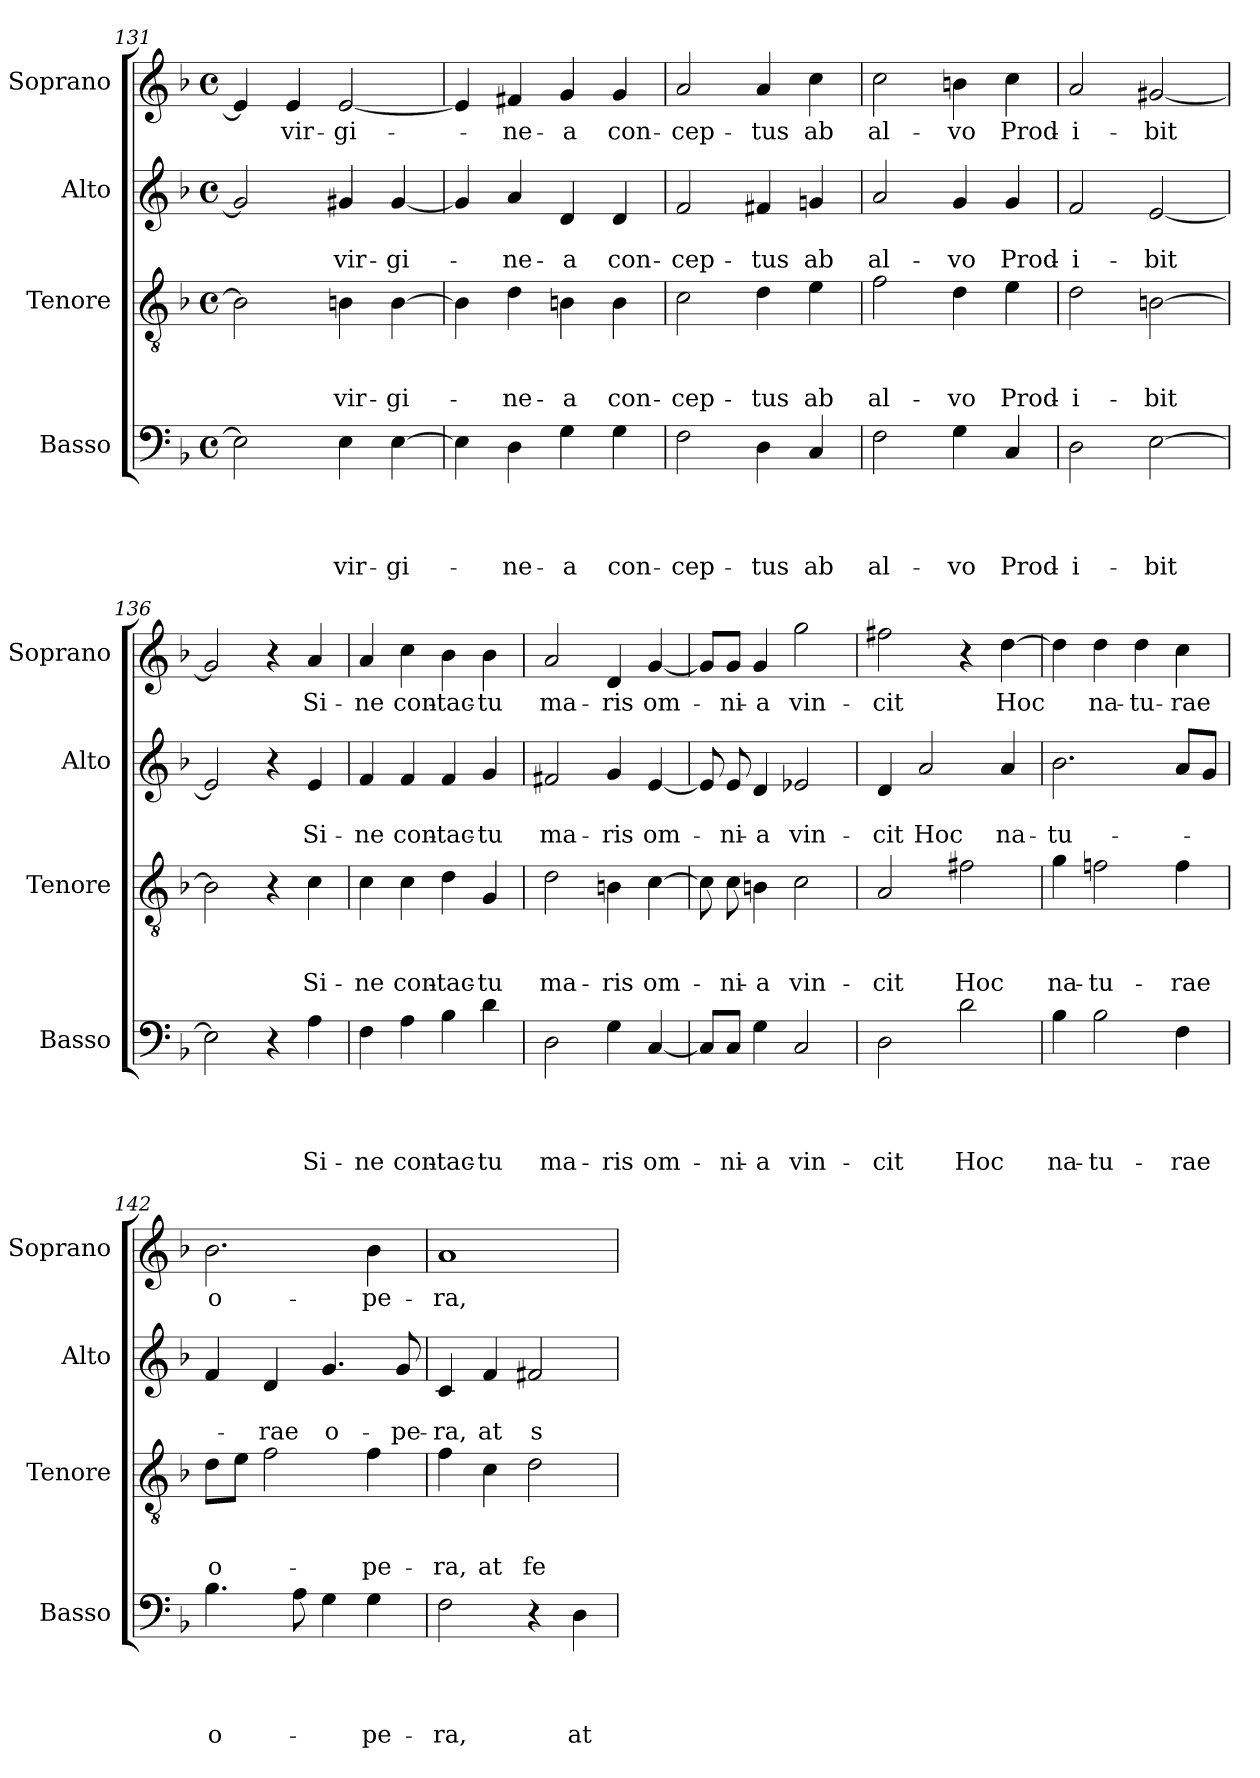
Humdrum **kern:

**kern	**text	**text	**text	**text	**kern	**text	**text	**text	**kern	**text	**text	**kern	**text
*part4	*part4	*part4	*part4	*part4	*part3	*part3	*part3	*part3	*part2	*part2	*part2	*part1	*part1
*staff4	*staff4	*staff4	*staff4	*staff4	*staff3	*staff3	*staff3	*staff3	*staff2	*staff2	*staff2	*staff1	*staff1
*I"Basso	*	*	*	*	*I"Tenore	*	*	*	*I"Alto	*	*	*I"Soprano	*
*I'Basso	*	*	*	*	*I'Tenore	*	*	*	*I'Alto	*	*	*I'Soprano	*
*clefF4	*	*	*	*	*clefGv2	*	*	*	*clefG2	*	*	*clefG2	*
*k[b-]	*	*	*	*	*k[b-]	*	*	*	*k[b-]	*	*	*k[b-]	*
*F:	*	*	*	*	*F:	*	*	*	*F:	*	*	*F:	*
*M4/4	*	*	*	*	*M4/4	*	*	*	*M4/4	*	*	*M4/4	*
*met(c)	*	*	*	*	*met(c)	*	*	*	*met(c)	*	*	*met(c)	*
=131	=131	=131	=131	=131	=131	=131	=131	=131	=131	=131	=131	=131	=131
2E\]	.	.	.	.	2B\]	.	.	.	2g#/]	.	.	4e/]	.
!	!	!	!	!	!	!	!	!	!	!	!	!	!LO:LY:b
.	.	.	.	.	.	.	.	.	.	.	.	4e/	vir-
!	!	!	!	!LO:LY:b	!	!	!	!LO:LY:b	!	!	!LO:LY:b	!	!LO:LY:b
4E\	.	.	.	vir-	4Bn\	.	.	vir-	4g#X/	.	vir-	[<2e/	-gi-
!	!	!	!	!LO:LY:b	!	!	!	!LO:LY:b	!	!	!LO:LY:b	!	!
[>4E\	.	.	.	-gi-	[>4B\	.	.	-gi-	[<4g#/	.	-gi-	.	.
=132	=132	=132	=132	=132	=132	=132	=132	=132	=132	=132	=132	=132	=132
4E\]	.	.	.	.	4B\]	.	.	.	4g#/]	.	.	4e/]	.
!	!	!	!	!LO:LY:b	!	!	!	!LO:LY:b	!	!	!LO:LY:b	!	!LO:LY:b
4D\	.	.	.	-ne-	4d\	.	.	-ne-	4a/	.	-ne-	4f#X/	-ne-
!	!	!	!	!LO:LY:b	!	!	!	!LO:LY:b	!	!	!LO:LY:b	!	!LO:LY:b
4G\	.	.	.	-a	4Bn\	.	.	-a	4d/	.	-a	4g/	-a
!	!	!	!	!LO:LY:b	!	!	!	!LO:LY:b	!	!	!LO:LY:b	!	!LO:LY:b
4G\	.	.	.	con-	4B\	.	.	con-	4d/	.	con-	4g/	con-
=133	=133	=133	=133	=133	=133	=133	=133	=133	=133	=133	=133	=133	=133
!	!	!	!	!LO:LY:b	!	!	!	!LO:LY:b	!	!	!LO:LY:b	!	!LO:LY:b
2F\	.	.	.	-cep-	2c\	.	.	-cep-	2f/	.	-cep-	2a/	-cep-
!	!	!	!	!LO:LY:b	!	!	!	!LO:LY:b	!	!	!LO:LY:b	!	!LO:LY:b
4D\	.	.	.	-tus	4d\	.	.	-tus	4f#X/	.	-tus	4a/	-tus
!	!	!	!	!LO:LY:b	!	!	!	!LO:LY:b	!	!	!LO:LY:b	!	!LO:LY:b
4C/	.	.	.	ab	4e\	.	.	ab	4gn/	.	ab	4cc\	ab
=134	=134	=134	=134	=134	=134	=134	=134	=134	=134	=134	=134	=134	=134
!	!	!	!	!LO:LY:b	!	!	!	!LO:LY:b	!	!	!LO:LY:b	!	!LO:LY:b
2F\	.	.	.	al-	2f\	.	.	al-	2a/	.	al-	2cc\	al-
!	!	!	!	!LO:LY:b	!	!	!	!LO:LY:b	!	!	!LO:LY:b	!	!LO:LY:b
4G\	.	.	.	-vo	4d\	.	.	-vo	4g/	.	-vo	4bn\	-vo
!	!	!	!	!LO:LY:b	!	!	!	!LO:LY:b	!	!	!LO:LY:b	!	!LO:LY:b
4C/	.	.	.	Prod-	4e\	.	.	Prod-	4g/	.	Prod-	4cc\	Prod-
=135	=135	=135	=135	=135	=135	=135	=135	=135	=135	=135	=135	=135	=135
!	!	!	!	!LO:LY:b	!	!	!	!LO:LY:b	!	!	!LO:LY:b	!	!LO:LY:b
2D\	.	.	.	-i-	2d\	.	.	-i-	2f/	.	-i-	2a/	-i-
!	!	!	!	!LO:LY:b	!	!	!	!LO:LY:b	!	!	!LO:LY:b	!	!LO:LY:b
[>2E\	.	.	.	-bit	[>2Bn\	.	.	-bit	[<2e/	.	-bit	[<2g#X/	-bit
=136	=136	=136	=136	=136	=136	=136	=136	=136	=136	=136	=136	=136	=136
2E\]	.	.	.	.	2B\]	.	.	.	2e/]	.	.	2g#/]	.
4r	.	.	.	.	4r	.	.	.	4r	.	.	4r	.
!	!	!	!	!LO:LY:b	!	!	!	!LO:LY:b	!	!	!LO:LY:b	!	!LO:LY:b
4A\	.	.	.	Si-	4c\	.	.	Si-	4e/	.	Si-	4a/	Si-
=137	=137	=137	=137	=137	=137	=137	=137	=137	=137	=137	=137	=137	=137
!	!	!	!	!LO:LY:b	!	!	!	!LO:LY:b	!	!	!LO:LY:b	!	!LO:LY:b
4F\	.	.	.	-ne	4c\	.	.	-ne	4f/	.	-ne	4a/	-ne
!	!	!	!	!LO:LY:b	!	!	!	!LO:LY:b	!	!	!LO:LY:b	!	!LO:LY:b
4A\	.	.	.	con-	4c\	.	.	con-	4f/	.	con-	4cc\	con-
!	!	!	!	!LO:LY:b	!	!	!	!LO:LY:b	!	!	!LO:LY:b	!	!LO:LY:b
4B-\	.	.	.	-tac-	4d\	.	.	-tac-	4f/	.	-tac-	4b-\	-tac-
!	!	!	!	!LO:LY:b	!	!	!	!LO:LY:b	!	!	!LO:LY:b	!	!LO:LY:b
4d\	.	.	.	-tu	4G/	.	.	-tu	4g/	.	-tu	4b-\	-tu
!!LO:PB:g=z
=138	=138	=138	=138	=138	=138	=138	=138	=138	=138	=138	=138	=138	=138
!	!	!	!	!LO:LY:b	!	!	!	!LO:LY:b	!	!	!LO:LY:b	!	!LO:LY:b
2D\	.	.	.	ma-	2d\	.	.	ma-	2f#X/	.	ma-	2a/	ma-
!	!	!	!	!LO:LY:b	!	!	!	!LO:LY:b	!	!	!LO:LY:b	!	!LO:LY:b
4G\	.	.	.	-ris	4Bn\	.	.	-ris	4g/	.	-ris	4d/	-ris
!	!	!	!	!LO:LY:b	!	!	!	!LO:LY:b	!	!	!LO:LY:b	!	!LO:LY:b
[<4C/	.	.	.	om-	[>4c\	.	.	om-	[<4e/	.	om-	[<4g/	om-
=139	=139	=139	=139	=139	=139	=139	=139	=139	=139	=139	=139	=139	=139
8C/L]	.	.	.	.	8c\]	.	.	.	8e/]	.	.	8g/L]	.
!	!	!	!	!LO:LY:b	!	!	!	!LO:LY:b	!	!	!LO:LY:b	!	!LO:LY:b
8C/J	.	.	.	-ni-	8c\	.	.	-ni-	8e/	.	-ni-	8g/J	-ni-
!	!	!	!	!LO:LY:b	!	!	!	!LO:LY:b	!	!	!LO:LY:b	!	!LO:LY:b
4G\	.	.	.	-a	4Bn\	.	.	-a	4d/	.	-a	4g/	-a
!	!	!	!	!LO:LY:b	!	!	!	!LO:LY:b	!	!	!LO:LY:b	!	!LO:LY:b
2C/	.	.	.	vin-	2c\	.	.	vin-	2e-X/	.	vin-	2gg\	vin-
=140	=140	=140	=140	=140	=140	=140	=140	=140	=140	=140	=140	=140	=140
!	!	!	!	!LO:LY:b	!	!	!	!LO:LY:b	!	!	!LO:LY:b	!	!LO:LY:b
2D\	.	.	.	-cit	2A/	.	.	-cit	4d/	.	-cit	2ff#X\	-cit
!	!	!	!	!	!	!	!	!	!	!	!LO:LY:b	!	!
.	.	.	.	.	.	.	.	.	2a/	.	Hoc	.	.
!	!	!	!	!LO:LY:b	!	!	!	!LO:LY:b	!	!	!	!	!
2d\	.	.	.	Hoc	2f#X\	.	.	Hoc	.	.	.	4r	.
!	!	!	!	!	!	!	!	!	!	!	!LO:LY:b	!	!LO:LY:b
.	.	.	.	.	.	.	.	.	4a/	.	na-	[>4dd\	Hoc
=141	=141	=141	=141	=141	=141	=141	=141	=141	=141	=141	=141	=141	=141
!	!	!	!	!LO:LY:b	!	!	!	!LO:LY:b	!	!	!LO:LY:b	!	!
4B-\	.	.	.	na-	4g\	.	.	na-	2.b-\	.	-tu-	4dd\]	.
!	!	!	!	!LO:LY:b	!	!	!	!LO:LY:b	!	!	!	!	!LO:LY:b
2B-\	.	.	.	-tu-	2fn\	.	.	-tu-	.	.	.	4dd\	na-
!	!	!	!	!	!	!	!	!	!	!	!	!	!LO:LY:b
.	.	.	.	.	.	.	.	.	.	.	.	4dd\	-tu-
!	!	!	!	!LO:LY:b	!	!	!	!LO:LY:b	!	!	!	!	!LO:LY:b
4F\	.	.	.	-rae	4f\	.	.	-rae	8a/L	.	.	4cc\	-rae
.	.	.	.	.	.	.	.	.	8g/J	.	.	.	.
=142	=142	=142	=142	=142	=142	=142	=142	=142	=142	=142	=142	=142	=142
!	!	!	!	!LO:LY:b	!	!	!	!LO:LY:b	!	!	!	!	!LO:LY:b
4.B-\	.	.	.	o-	8d\L	.	.	o-	4f/	.	.	2.b-\	o-
.	.	.	.	.	8e\J	.	.	.	.	.	.	.	.
!	!	!	!	!	!	!	!	!	!	!	!LO:LY:b	!	!
.	.	.	.	.	2f\	.	.	.	4d/	.	-rae	.	.
8A\	.	.	.	.	.	.	.	.	.	.	.	.	.
!	!	!	!	!	!	!	!	!	!	!	!LO:LY:b	!	!
4G\	.	.	.	.	.	.	.	.	4.g/	.	o-	.	.
!	!	!	!	!LO:LY:b	!	!	!	!LO:LY:b	!	!	!	!	!LO:LY:b
4G\	.	.	.	-pe-	4f\	.	.	-pe-	.	.	.	4b-\	-pe-
!	!	!	!	!	!	!	!	!	!	!	!LO:LY:b	!	!
.	.	.	.	.	.	.	.	.	8g/	.	-pe-	.	.
=143	=143	=143	=143	=143	=143	=143	=143	=143	=143	=143	=143	=143	=143
!	!	!	!	!LO:LY:b	!	!	!	!LO:LY:b	!	!	!LO:LY:b	!	!LO:LY:b
2F\	.	.	.	-ra,	4f\	.	.	-ra,	4c/	.	-ra,	1a	-ra,
!	!	!	!	!	!	!	!	!LO:LY:b	!	!	!LO:LY:b	!	!
.	.	.	.	.	4c\	.	.	at	4f/	.	at	.	.
!	!	!	!	!	!	!	!	!LO:LY:b	!	!	!LO:LY:b	!	!
4r	.	.	.	.	2d\	.	.	fe-	2f#X/	.	s	.	.
!	!	!	!	!LO:LY:b	!	!	!	!	!	!	!	!	!
4D\	.	.	.	at	.	.	.	.	.	.	.	.	.
=	=	=	=	=	=	=	=	=	=	=	=	=	=
*-	*-	*-	*-	*-	*-	*-	*-	*-	*-	*-	*-	*-	*-
